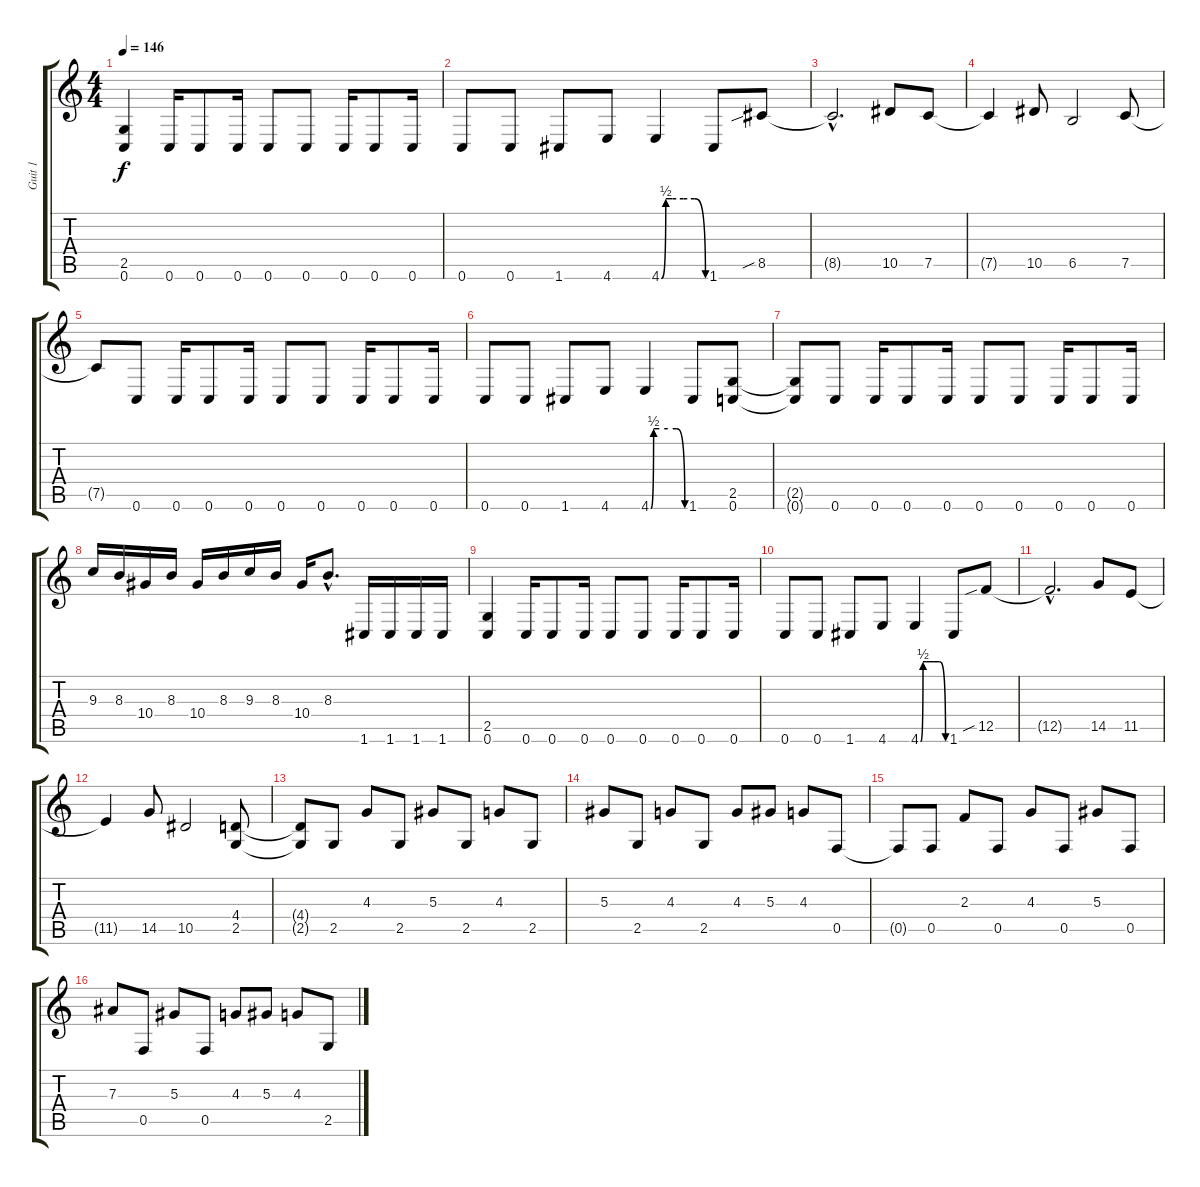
\track ("Guit 1" "Guit 1") {instrument distortionguitar}
\staff {score tabs}
\tuning (C4 G3 Eb3 Bb2 F2 C2) {hide}
\ts (4 4)
\tempo 146
\clef g2
\ks c
(2.5 0.6).4{dy f} 0.6.16 0.6.8 0.6.16 0.6.8 0.6.8 0.6.16 0.6.8 0.6.16 |
0.6.8 0.6.8 1.6.8 4.6.8 4.6{be (custom 0 0 6 2 15 2 30 2 45 2 60 0)}.4 1.6.8 8.5{sib}.8 |
8.5{hac t}.2{d} 10.5.8 7.5.8 |
7.5{t}.4 10.5.8 6.5.2 7.5.8 |
7.5{t}.8 0.6.8 0.6.16 0.6.8 0.6.16 0.6.8 0.6.8 0.6.16 0.6.8 0.6.16 |
0.6.8 0.6.8 1.6.8 4.6.8 4.6{be (custom 0 0 5 2 15 2 30 2 45 2 60 0)}.4 1.6.8 (2.5 0.6).8 |
(2.5{t} 0.6{t}).8 0.6.8 0.6.16 0.6.8 0.6.16 0.6.8 0.6.8 0.6.16 0.6.8 0.6.16 |
9.3.16 8.3.16 10.4.16 8.3.16 10.4.16 8.3.16 9.3.16 8.3.16 10.4.16 8.3{hac}.8{d} 1.6.16 1.6.16 1.6.16 1.6.16 |
(2.5 0.6).4 0.6.16 0.6.8 0.6.16 0.6.8 0.6.8 0.6.16 0.6.8 0.6.16 |
0.6.8 0.6.8 1.6.8 4.6.8 4.6{be (custom 0 0 6 2 15 2 30 2 45 2 60 0)}.4 1.6.8 12.5{sib}.8 |
12.5{hac t}.2{d} 14.5.8 11.5.8 |
11.5{t}.4 14.5.8 10.5.2 (4.4 2.5).8 |
(4.4{t} 2.5{t}).8 2.5.8 4.3.8 2.5.8 5.3.8 2.5.8 4.3.8 2.5.8 |
5.3.8 2.5.8 4.3.8 2.5.8 4.3.8 5.3.8 4.3.8 0.5.8 |
0.5{t}.8 0.5.8 2.3.8 0.5.8 4.3.8 0.5.8 5.3.8 0.5.8 |
7.3.8 0.5.8 5.3.8 0.5.8 4.3.8 5.3.8 4.3.8 2.5.8
